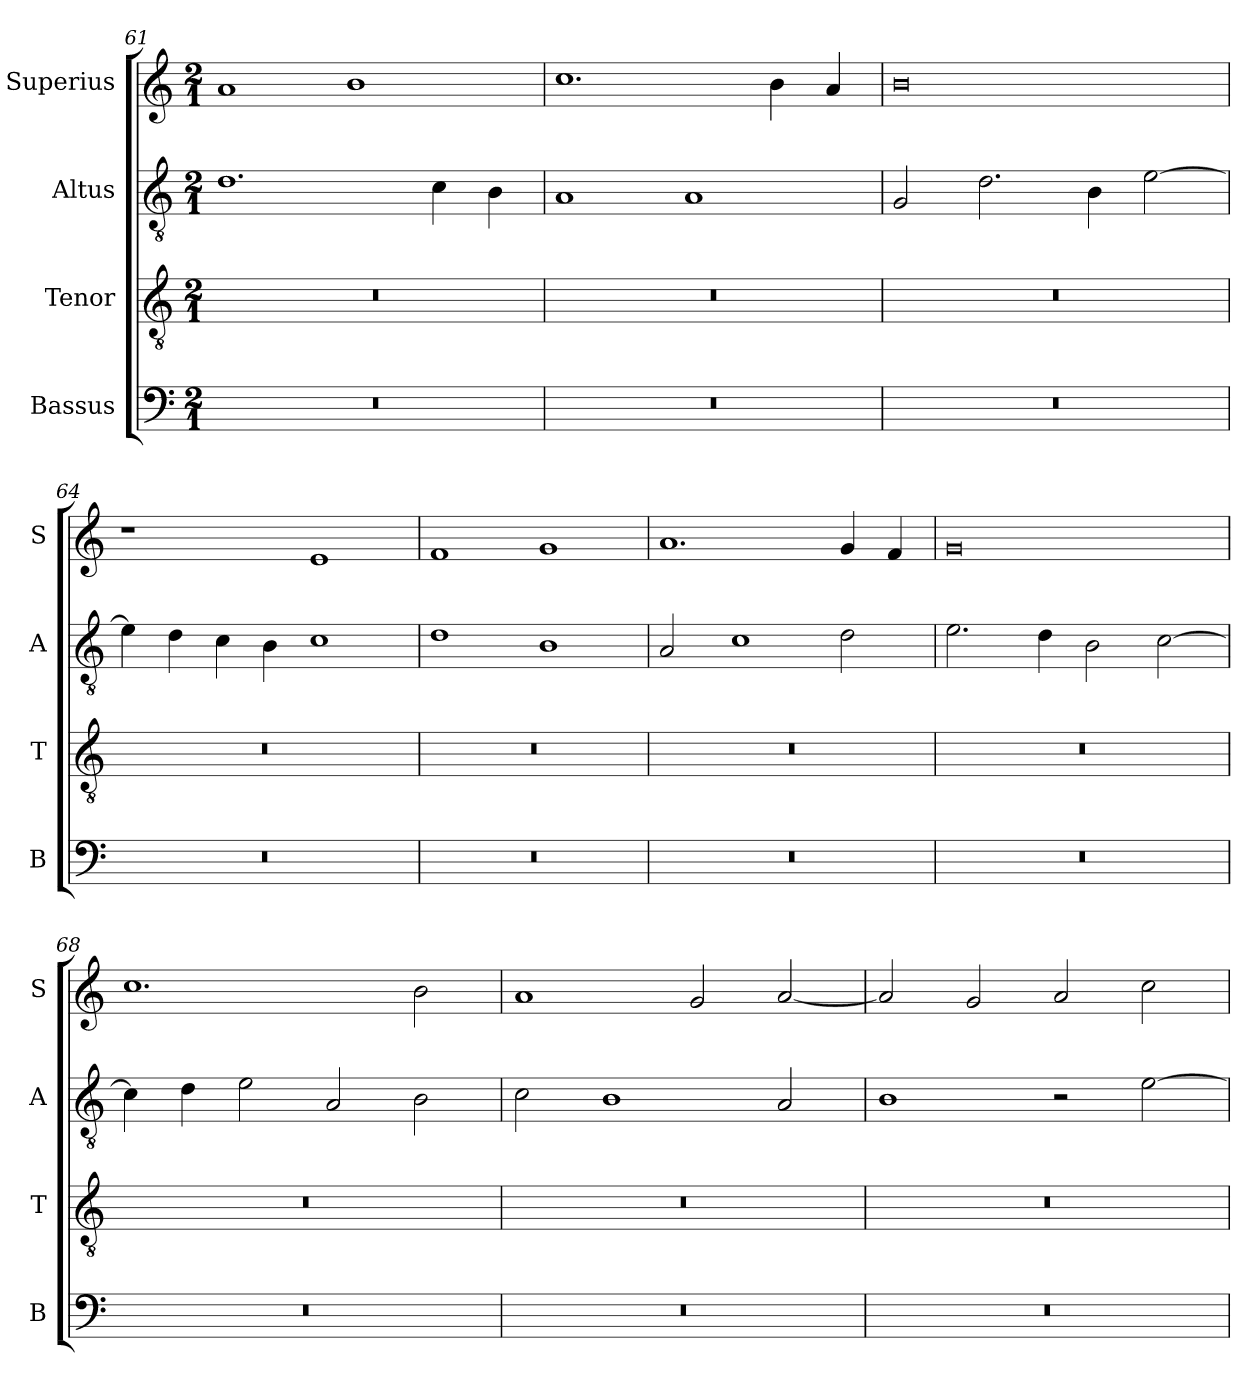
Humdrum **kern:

**kern	**kern	**kern	**kern
*part4	*part3	*part2	*part1
*staff4	*staff3	*staff2	*staff1
*I"Bassus	*I"Tenor	*I"Altus	*I"Superius
*I'B	*I'T	*I'A	*I'S
*clefF4	*clefGv2	*clefGv2	*clefG2
*k[]	*k[]	*k[]	*k[]
*M2/1	*M2/1	*M2/1	*M2/1
=61	=61	=61	=61
0r	0r	1.d	1a
.	.	.	1b
.	.	4c\	.
.	.	4B\	.
=62	=62	=62	=62
0r	0r	1A	1.cc
.	.	1A	.
.	.	.	4b\
.	.	.	4a/
=63	=63	=63	=63
0r	0r	2G/	0b
.	.	2.d\	.
.	.	4B\	.
.	.	[2e\	.
=64	=64	=64	=64
0r	0r	4e\]	1r
.	.	4d\	.
.	.	4c\	.
.	.	4B\	.
.	.	1c	1e
=65	=65	=65	=65
0r	0r	1d	1f
.	.	1B	1g
=66	=66	=66	=66
0r	0r	2A/	1.a
.	.	1c	.
.	.	2d\	4g/
.	.	.	4f/
=67	=67	=67	=67
0r	0r	2.e\	0g
.	.	4d\	.
.	.	2B\	.
.	.	[2c\	.
=68	=68	=68	=68
0r	0r	4c\]	1.cc
.	.	4d\	.
.	.	2e\	.
.	.	2A/	.
.	.	2B\	2b\
=69	=69	=69	=69
0r	0r	2c\	1a
.	.	1B	.
.	.	.	2g/
.	.	2A/	[2a/
=70	=70	=70	=70
0r	0r	1B	2a/]
.	.	.	2g/
.	.	2r	2a/
.	.	[2e\	2cc\
=	=	=	=
*-	*-	*-	*-
